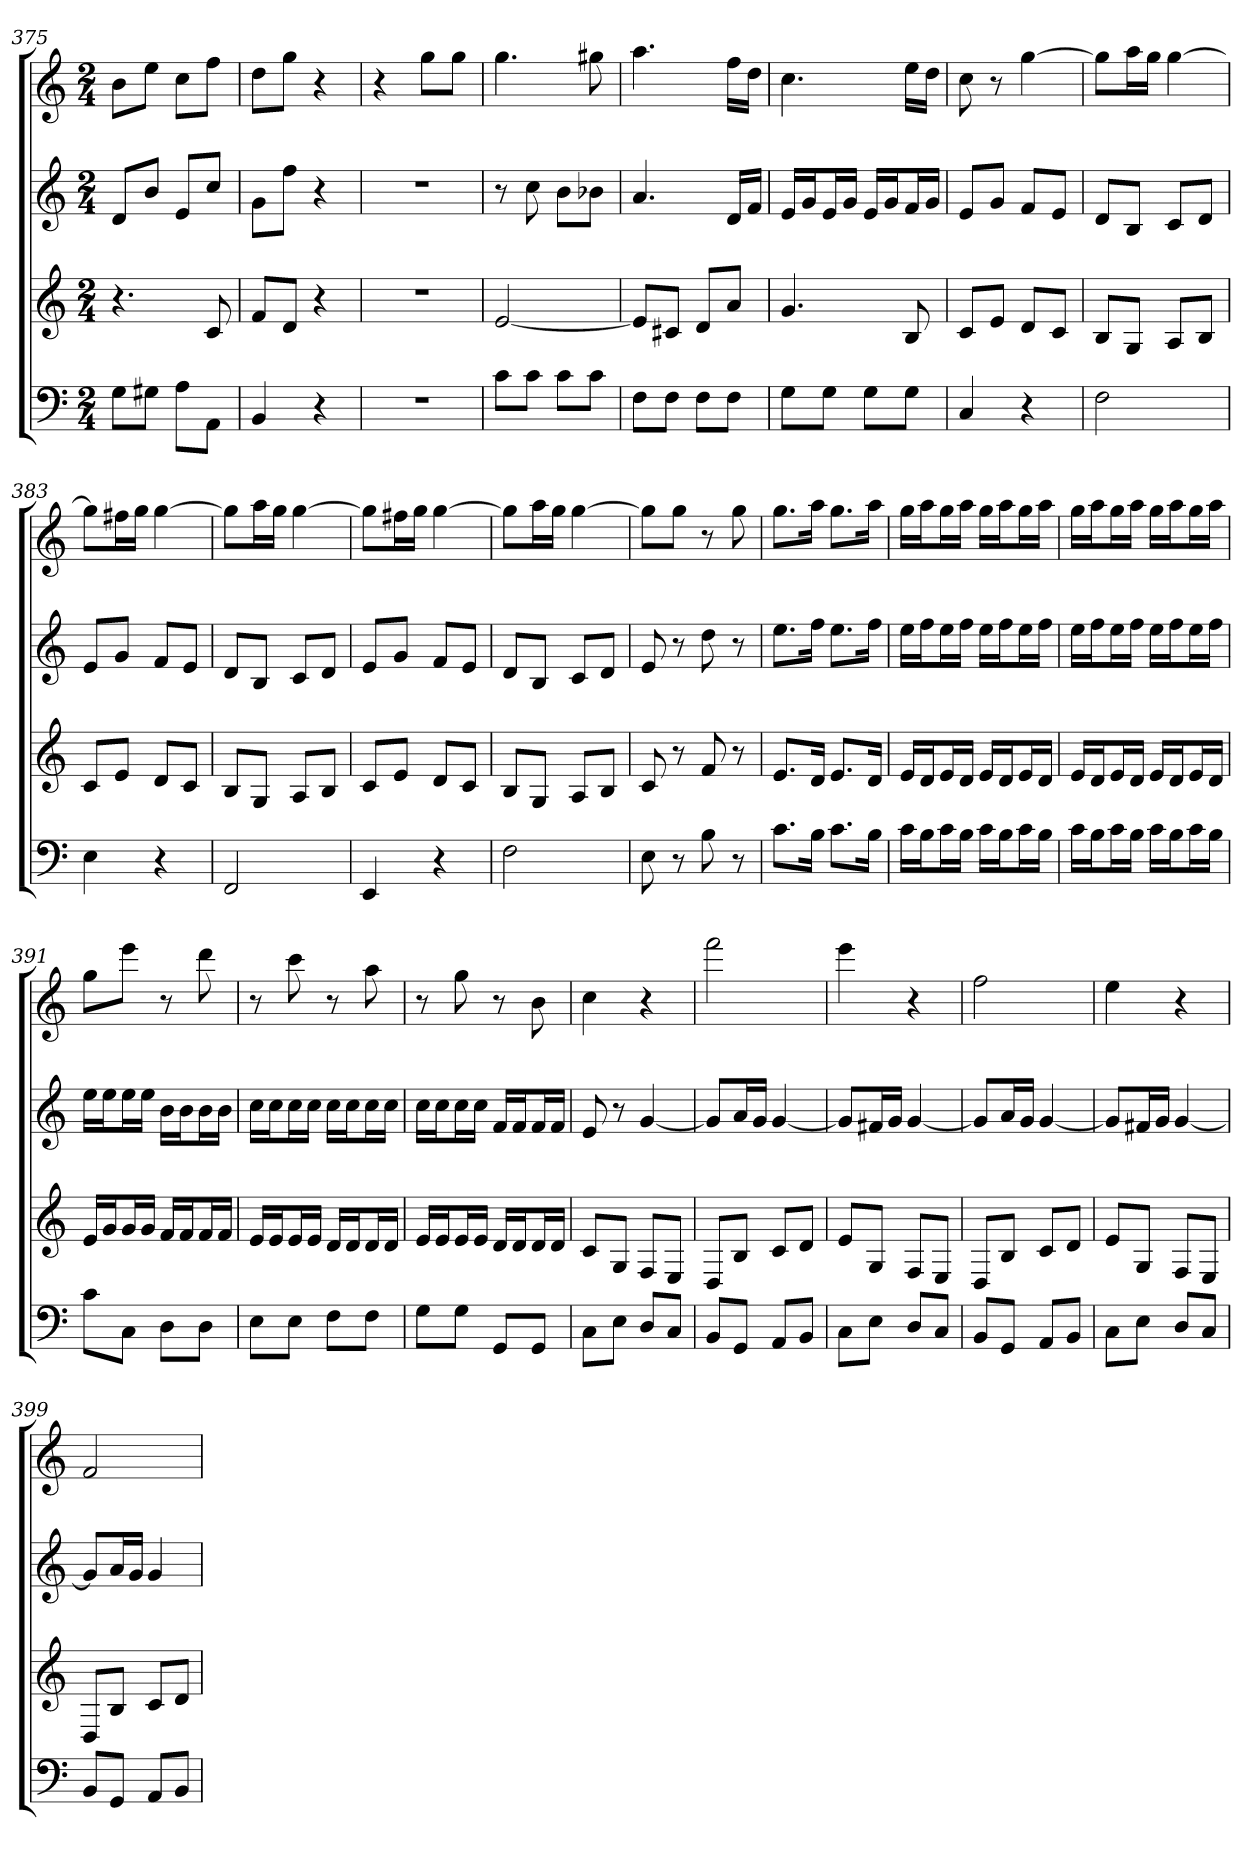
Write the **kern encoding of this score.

**kern	**kern	**kern	**kern
*part4	*part3	*part2	*part1
*staff4	*staff3	*staff2	*staff1
*k[]	*k[]	*k[]	*k[]
*C:	*C:	*C:	*C:
*M2/4	*M2/4	*M2/4	*M2/4
=375	=375	=375	=375
8GL	4.r	8dL	8bL
8G#XJ	.	8bJ	8eeJ
8AL	.	8eL	8ccL
8AAJ	8c	8ccJ	8ffJ
=376	=376	=376	=376
4BB	8fL	8gL	8ddL
.	8dJ	8ffJ	8ggJ
4r	4r	4r	4r
=377	=377	=377	=377
2r	2r	2r	4r
.	.	.	8ggL
.	.	.	8ggJ
=378	=378	=378	=378
8cL	[2e	8r	4.gg
8cJ	.	8cc	.
8cL	.	8bL	.
8cJ	.	8b-XJ	8gg#X
=379	=379	=379	=379
8FL	8eL]	4.a	4.aa
8FJ	8c#XJ	.	.
8FL	8dL	.	.
8FJ	8aJ	16dLL	16ffLL
.	.	16fJJ	16ddJJ
=380	=380	=380	=380
8GL	4.g	16eLL	4.cc
.	.	16gJ	.
8GJ	.	16eL	.
.	.	16gJJ	.
8GL	.	16eLL	.
.	.	16gJ	.
8GJ	8B	16fL	16eeLL
.	.	16gJJ	16ddJJ
=381	=381	=381	=381
4C	8cL	8eL	8cc
.	8eJ	8gJ	8r
4r	8dL	8fL	[4gg
.	8cJ	8eJ	.
=382	=382	=382	=382
2F	8BL	8dL	8ggL]
.	8GJ	8BJ	16aaL
.	.	.	16ggJJ
.	8AL	8cL	[4gg
.	8BJ	8dJ	.
=383	=383	=383	=383
4E	8cL	8eL	8ggL]
.	8eJ	8gJ	16ff#XL
.	.	.	16ggJJ
4r	8dL	8fL	[4gg
.	8cJ	8eJ	.
=384	=384	=384	=384
2FF	8BL	8dL	8ggL]
.	8GJ	8BJ	16aaL
.	.	.	16ggJJ
.	8AL	8cL	[4gg
.	8BJ	8dJ	.
=385	=385	=385	=385
4EE	8cL	8eL	8ggL]
.	8eJ	8gJ	16ff#XL
.	.	.	16ggJJ
4r	8dL	8fL	[4gg
.	8cJ	8eJ	.
=386	=386	=386	=386
2F	8BL	8dL	8ggL]
.	8GJ	8BJ	16aaL
.	.	.	16ggJJ
.	8AL	8cL	[4gg
.	8BJ	8dJ	.
=387	=387	=387	=387
8E	8c	8e	8ggL]
8r	8r	8r	8ggJ
8B	8f	8dd	8r
8r	8r	8r	8gg
=388	=388	=388	=388
8.cL	8.eL	8.eeL	8.ggL
16BJk	16dJk	16ffJk	16aaJk
8.cL	8.eL	8.eeL	8.ggL
16BJk	16dJk	16ffJk	16aaJk
=389	=389	=389	=389
16cLL	16eLL	16eeLL	16ggLL
16BJ	16dJ	16ffJ	16aaJ
16cL	16eL	16eeL	16ggL
16BJJ	16dJJ	16ffJJ	16aaJJ
16cLL	16eLL	16eeLL	16ggLL
16BJ	16dJ	16ffJ	16aaJ
16cL	16eL	16eeL	16ggL
16BJJ	16dJJ	16ffJJ	16aaJJ
=390	=390	=390	=390
16cLL	16eLL	16eeLL	16ggLL
16BJ	16dJ	16ffJ	16aaJ
16cL	16eL	16eeL	16ggL
16BJJ	16dJJ	16ffJJ	16aaJJ
16cLL	16eLL	16eeLL	16ggLL
16BJ	16dJ	16ffJ	16aaJ
16cL	16eL	16eeL	16ggL
16BJJ	16dJJ	16ffJJ	16aaJJ
=391	=391	=391	=391
8cL	16eLL	16eeLL	8ggL
.	16gJ	16eeJ	.
8CJ	16gL	16eeL	8eeeJ
.	16gJJ	16eeJJ	.
8DL	16fLL	16bLL	8r
.	16fJ	16bJ	.
8DJ	16fL	16bL	8ddd
.	16fJJ	16bJJ	.
=392	=392	=392	=392
8EL	16eLL	16ccLL	8r
.	16eJ	16ccJ	.
8EJ	16eL	16ccL	8ccc
.	16eJJ	16ccJJ	.
8FL	16dLL	16ccLL	8r
.	16dJ	16ccJ	.
8FJ	16dL	16ccL	8aa
.	16dJJ	16ccJJ	.
=393	=393	=393	=393
8GL	16eLL	16ccLL	8r
.	16eJ	16ccJ	.
8GJ	16eL	16ccL	8gg
.	16eJJ	16ccJJ	.
8GGL	16dLL	16fLL	8r
.	16dJ	16fJ	.
8GGJ	16dL	16fL	8b
.	16dJJ	16fJJ	.
=394	=394	=394	=394
8CL	8cL	8e	4cc
8EJ	8GJ	8r	.
8DL	8FL	[4g	4r
8CJ	8EJ	.	.
=395	=395	=395	=395
8BBL	8DL	8gL]	2fff
8GGJ	8BJ	16aL	.
.	.	16gJJ	.
8AAL	8cL	[4g	.
8BBJ	8dJ	.	.
=396	=396	=396	=396
8CL	8eL	8gL]	4eee
8EJ	8GJ	16f#XL	.
.	.	16gJJ	.
8DL	8FL	[4g	4r
8CJ	8EJ	.	.
=397	=397	=397	=397
8BBL	8DL	8gL]	2ff
8GGJ	8BJ	16aL	.
.	.	16gJJ	.
8AAL	8cL	[4g	.
8BBJ	8dJ	.	.
=398	=398	=398	=398
8CL	8eL	8gL]	4ee
8EJ	8GJ	16f#XL	.
.	.	16gJJ	.
8DL	8FL	[4g	4r
8CJ	8EJ	.	.
=399	=399	=399	=399
8BBL	8DL	8gL]	2f
8GGJ	8BJ	16aL	.
.	.	16gJJ	.
8AAL	8cL	4g	.
8BBJ	8dJ	.	.
=	=	=	=
*-	*-	*-	*-
